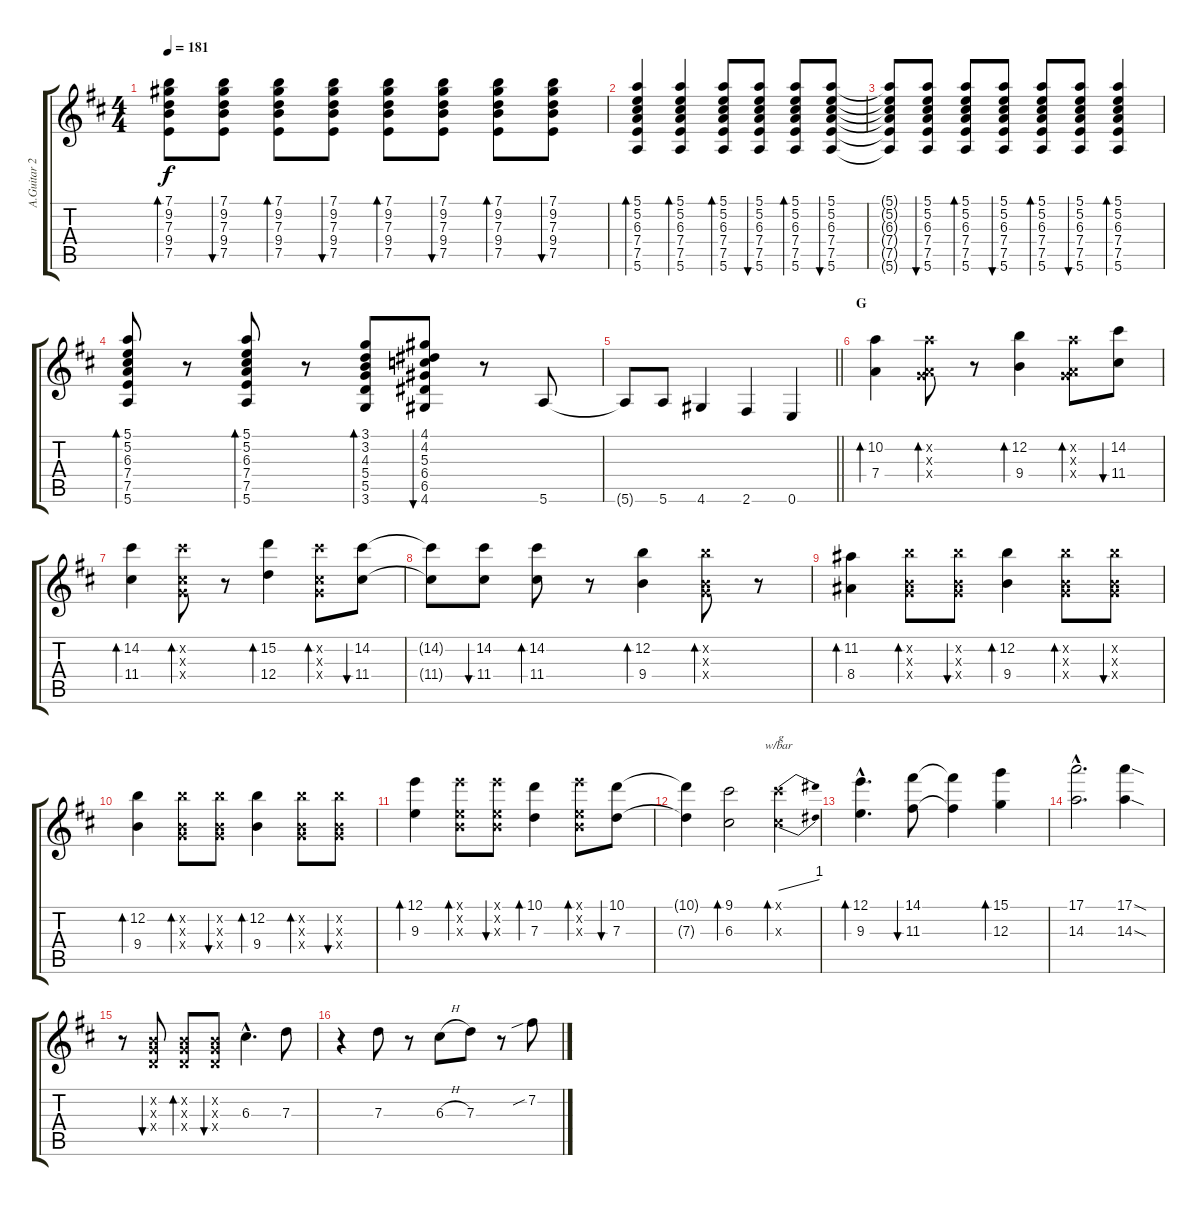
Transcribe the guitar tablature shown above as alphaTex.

\track ("A.Guitar 2" "A.Guitar 2") {instrument acousticguitarnylon}
\staff {score tabs}
\tuning (E4 B3 G3 D3 A2 E2) {hide}
\ts (4 4)
\tempo 181
\clef g2
\ks d
(7.1 9.2 7.3 9.4 7.5).8{bd 30 dy f} (7.1 9.2 7.3 9.4 7.5).8{bu 30} (7.1 9.2 7.3 9.4 7.5).8{bd 30} (7.1 9.2 7.3 9.4 7.5).8{bu 30} (7.1 9.2 7.3 9.4 7.5).8{bd 30} (7.1 9.2 7.3 9.4 7.5).8{bu 30} (7.1 9.2 7.3 9.4 7.5).8{bd 30} (7.1 9.2 7.3 9.4 7.5).8{bu 30} |
(5.1 5.2 6.3 7.4 7.5 5.6).4{bd 30} (5.1 5.2 6.3 7.4 7.5 5.6).4{bd 30} (5.1 5.2 6.3 7.4 7.5 5.6).8{bd 30} (5.1 5.2 6.3 7.4 7.5 5.6).8{bu 30} (5.1 5.2 6.3 7.4 7.5 5.6).8{bd 30} (5.1 5.2 6.3 7.4 7.5 5.6).8{bu 30} |
(5.1{t} 5.2{t} 6.3{t} 7.4{t} 7.5{t} 5.6{t}).8 (5.1 5.2 6.3 7.4 7.5 5.6).8{bu 30} (5.1 5.2 6.3 7.4 7.5 5.6).8{bd 30} (5.1 5.2 6.3 7.4 7.5 5.6).8{bu 30} (5.1 5.2 6.3 7.4 7.5 5.6).8{bd 30} (5.1 5.2 6.3 7.4 7.5 5.6).8{bu 30} (5.1 5.2 6.3 7.4 7.5 5.6).4{bd 30} |
(5.1 5.2 6.3 7.4 7.5 5.6).8{bd 30} r.8 (5.1 5.2 6.3 7.4 7.5 5.6).8{bd 30} r.8 (3.1 3.2 4.3 5.4 5.5 3.6).8{bd 30} (4.1 4.2 5.3 6.4 6.5 4.6).8{bu 30} r.8 5.6.8 |
\barLineRight lightlight
5.6{t}.8 5.6.8 4.6.4 2.6.4 0.6.4 |
\section ("" "G")
(10.2 7.4).4{bd 60 volume 16} (10.2{x} 0.3{x} 7.4{x}).8{bd 60} r.8 (12.2 9.4).4{bd 60} (10.2{x} 0.3{x} 7.4{x}).8{bd 60} (14.2 11.4).8{bu 60} |
(14.2 11.4).4{bd 60} (14.2{x} 0.3{x} 11.4{x}).8{bd 60} r.8 (15.2 12.4).4{bd 60} (14.2{x} 0.3{x} 11.4{x}).8{bd 60} (14.2 11.4).8{bu 60} |
(14.2{t} 11.4{t}).8 (14.2 11.4).8{bu 60} (14.2 11.4).8{bd 60} r.8 (12.2 9.4).4{bd 60} (12.2{x} 0.3{x} 9.4{x}).8{bd 60} r.8 |
(11.2 8.4).4{bd 60} (12.2{x} 0.3{x} 9.4{x}).8{bd 60} (12.2{x} 0.3{x} 9.4{x}).8{bu 60} (12.2 9.4).4{bd 60} (12.2{x} 0.3{x} 9.4{x}).8{bd 60} (12.2{x} 0.3{x} 9.4{x}).8{bu 60} |
(12.2 9.4).4{bd 60} (12.2{x} 0.3{x} 9.4{x}).8{bd 60} (12.2{x} 0.3{x} 9.4{x}).8{bu 60} (12.2 9.4).4{bd 60} (12.2{x} 0.3{x} 9.4{x}).8{bd 60} (12.2{x} 0.3{x} 9.4{x}).8{bu 60} |
(12.1 9.3).4{bd 60} (12.1{x} 0.2{x} 9.3{x}).8{bd 60} (12.1{x} 0.2{x} 9.3{x}).8{bu 60} (10.1 7.3).4{bd 60} (12.1{x} 0.2{x} 9.3{x}).8{bd 60} (10.1 7.3).8{bu 60} |
(10.1{t} 7.3{t}).4 (9.1 6.3).2{bd 60} (9.1{x} 6.3{x}).4{tbe (dive default 0 0 60 4) bd 60 txt "g"} |
(12.1{hac} 9.3{hac}).4{d bd 60} (14.1 11.3).8{bu 60} (14.1{t} 11.3{t}).4 (15.1 12.3).4{bd 60} |
(17.1{hac} 14.3{hac}).2{d} (17.1{sod} 14.3{sod}).4 |
r.8 (0.2{x} 0.3{x} 0.4{x}).8{bu 30} (0.2{x} 0.3{x} 0.4{x}).8{bd 30} (0.2{x} 0.3{x} 0.4{x}).8{bu 30} 6.3{hac}.4{d} 7.3.8 |
r.4 7.3.8 r.8 6.3{h}.8 7.3.8 r.8 7.2{sib}.8
